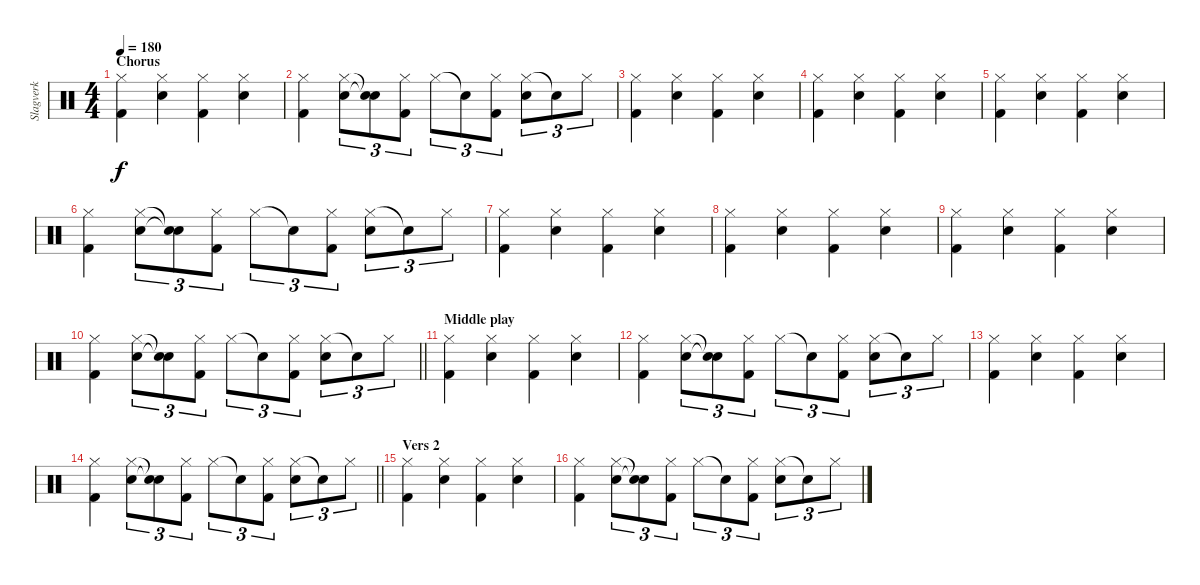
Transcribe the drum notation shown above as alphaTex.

\track ("Slagverk" "Slagverk") {instrument percussion}
\staff {score}
\articulation defaults
\ts (4 4)
\section ("" "Chorus")
\tempo 180
\clef neutral
\ks c
("Hi-Hat (closed)" "Kick (hit) 2").4{dy f} ("Hi-Hat (closed)" "Snare (hit) 2").4 ("Hi-Hat (closed)" "Kick (hit) 2").4 ("Hi-Hat (closed)" "Snare (hit) 2").4 |
("Hi-Hat (closed)" "Kick (hit) 2").4 ("Hi-Hat (closed)" "Snare (hit) 2").8{tu (3 2)} ("Snare (hit)"{t} "Snare (hit)"{t}).8{tu (3 2)} ("Hi-Hat (closed)" "Kick (hit) 2").8{tu (3 2)} "Hi-Hat (closed)".8{tu (3 2)} "Snare (hit)"{t}.8{tu (3 2)} ("Hi-Hat (closed)" "Kick (hit) 2").8{tu (3 2)} ("Hi-Hat (closed)" "Snare (hit) 2").8{tu (3 2)} "Snare (hit)"{t}.8{tu (3 2)} "Hi-Hat (closed)".8{tu (3 2)} |
("Hi-Hat (closed)" "Kick (hit) 2").4 ("Hi-Hat (closed)" "Snare (hit) 2").4 ("Hi-Hat (closed)" "Kick (hit) 2").4 ("Hi-Hat (closed)" "Snare (hit) 2").4 |
("Hi-Hat (closed)" "Kick (hit) 2").4 ("Hi-Hat (closed)" "Snare (hit) 2").4 ("Hi-Hat (closed)" "Kick (hit) 2").4 ("Hi-Hat (closed)" "Snare (hit) 2").4 |
("Hi-Hat (closed)" "Kick (hit) 2").4 ("Hi-Hat (closed)" "Snare (hit) 2").4 ("Hi-Hat (closed)" "Kick (hit) 2").4 ("Hi-Hat (closed)" "Snare (hit) 2").4 |
("Hi-Hat (closed)" "Kick (hit) 2").4 ("Hi-Hat (closed)" "Snare (hit) 2").8{tu (3 2)} ("Snare (hit)"{t} "Snare (hit)"{t}).8{tu (3 2)} ("Hi-Hat (closed)" "Kick (hit) 2").8{tu (3 2)} "Hi-Hat (closed)".8{tu (3 2)} "Snare (hit)"{t}.8{tu (3 2)} ("Hi-Hat (closed)" "Kick (hit) 2").8{tu (3 2)} ("Hi-Hat (closed)" "Snare (hit) 2").8{tu (3 2)} "Snare (hit)"{t}.8{tu (3 2)} "Hi-Hat (closed)".8{tu (3 2)} |
("Hi-Hat (closed)" "Kick (hit) 2").4 ("Hi-Hat (closed)" "Snare (hit) 2").4 ("Hi-Hat (closed)" "Kick (hit) 2").4 ("Hi-Hat (closed)" "Snare (hit) 2").4 |
("Hi-Hat (closed)" "Kick (hit) 2").4 ("Hi-Hat (closed)" "Snare (hit) 2").4 ("Hi-Hat (closed)" "Kick (hit) 2").4 ("Hi-Hat (closed)" "Snare (hit) 2").4 |
("Hi-Hat (closed)" "Kick (hit) 2").4 ("Hi-Hat (closed)" "Snare (hit) 2").4 ("Hi-Hat (closed)" "Kick (hit) 2").4 ("Hi-Hat (closed)" "Snare (hit) 2").4 |
\barLineRight lightlight
("Hi-Hat (closed)" "Kick (hit) 2").4 ("Hi-Hat (closed)" "Snare (hit) 2").8{tu (3 2)} ("Snare (hit)"{t} "Snare (hit)"{t}).8{tu (3 2)} ("Hi-Hat (closed)" "Kick (hit) 2").8{tu (3 2)} "Hi-Hat (closed)".8{tu (3 2)} "Snare (hit)"{t}.8{tu (3 2)} ("Hi-Hat (closed)" "Kick (hit) 2").8{tu (3 2)} ("Hi-Hat (closed)" "Snare (hit) 2").8{tu (3 2)} "Snare (hit)"{t}.8{tu (3 2)} "Hi-Hat (closed)".8{tu (3 2)} |
\section ("" "Middle play")
("Hi-Hat (closed)" "Kick (hit) 2").4 ("Hi-Hat (closed)" "Snare (hit) 2").4 ("Hi-Hat (closed)" "Kick (hit) 2").4 ("Hi-Hat (closed)" "Snare (hit) 2").4 |
("Hi-Hat (closed)" "Kick (hit) 2").4 ("Hi-Hat (closed)" "Snare (hit) 2").8{tu (3 2)} ("Snare (hit)"{t} "Snare (hit)"{t}).8{tu (3 2)} ("Hi-Hat (closed)" "Kick (hit) 2").8{tu (3 2)} "Hi-Hat (closed)".8{tu (3 2)} "Snare (hit)"{t}.8{tu (3 2)} ("Hi-Hat (closed)" "Kick (hit) 2").8{tu (3 2)} ("Hi-Hat (closed)" "Snare (hit) 2").8{tu (3 2)} "Snare (hit)"{t}.8{tu (3 2)} "Hi-Hat (closed)".8{tu (3 2)} |
("Hi-Hat (closed)" "Kick (hit) 2").4 ("Hi-Hat (closed)" "Snare (hit) 2").4 ("Hi-Hat (closed)" "Kick (hit) 2").4 ("Hi-Hat (closed)" "Snare (hit) 2").4 |
\barLineRight lightlight
("Hi-Hat (closed)" "Kick (hit) 2").4 ("Hi-Hat (closed)" "Snare (hit) 2").8{tu (3 2)} ("Snare (hit)"{t} "Snare (hit)"{t}).8{tu (3 2)} ("Hi-Hat (closed)" "Kick (hit) 2").8{tu (3 2)} "Hi-Hat (closed)".8{tu (3 2)} "Snare (hit)"{t}.8{tu (3 2)} ("Hi-Hat (closed)" "Kick (hit) 2").8{tu (3 2)} ("Hi-Hat (closed)" "Snare (hit) 2").8{tu (3 2)} "Snare (hit)"{t}.8{tu (3 2)} "Hi-Hat (closed)".8{tu (3 2)} |
\section ("" "Vers 2")
("Hi-Hat (closed)" "Kick (hit) 2").4 ("Hi-Hat (closed)" "Snare (hit) 2").4 ("Hi-Hat (closed)" "Kick (hit) 2").4 ("Hi-Hat (closed)" "Snare (hit) 2").4 |
("Hi-Hat (closed)" "Kick (hit) 2").4 ("Hi-Hat (closed)" "Snare (hit) 2").8{tu (3 2)} ("Snare (hit)"{t} "Snare (hit)"{t}).8{tu (3 2)} ("Hi-Hat (closed)" "Kick (hit) 2").8{tu (3 2)} "Hi-Hat (closed)".8{tu (3 2)} "Snare (hit)"{t}.8{tu (3 2)} ("Hi-Hat (closed)" "Kick (hit) 2").8{tu (3 2)} ("Hi-Hat (closed)" "Snare (hit) 2").8{tu (3 2)} "Snare (hit)"{t}.8{tu (3 2)} "Hi-Hat (closed)".8{tu (3 2)}
